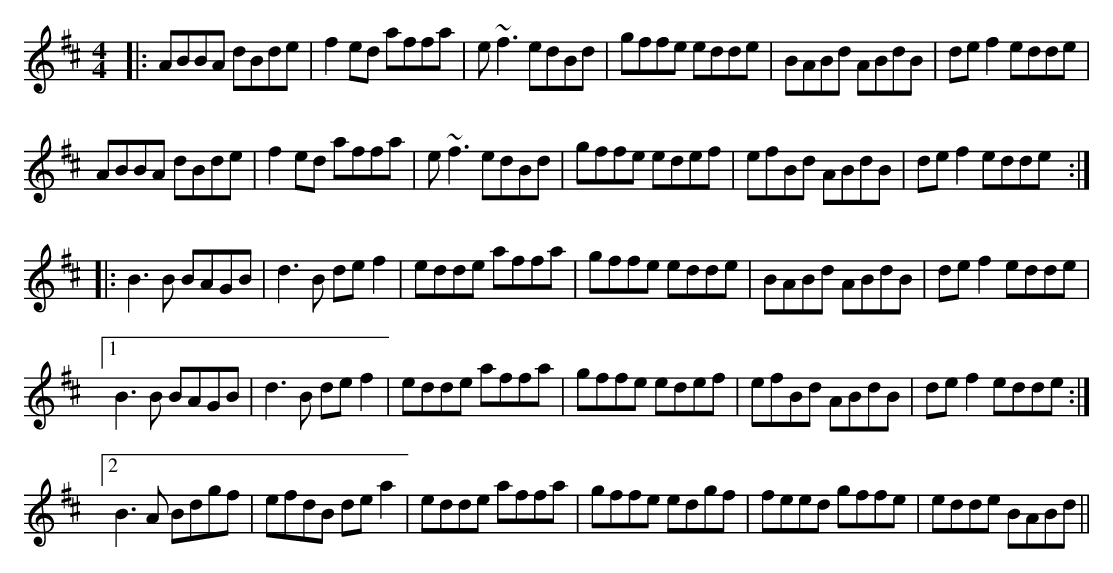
X:1
M:4/4
K:D
|:ABBA dBde|f2ed affa|e~f3 edBd|gffe edde|BABd ABdB|def2 edde|
ABBA dBde|f2ed affa|e~f3 edBd|gffe edef|efBd ABdB|def2 edde:|
|:B3B BAGB|d3B def2|edde affa|gffe edde|BABd ABdB|def2 edde|
[1 B3B BAGB|d3B def2|edde affa|gffe edef|efBd ABdB|def2 edde:|
[2 B3A Bdgf|efdB dea2|edde affa|gffe edgf|feed gffe|edde BABd||
